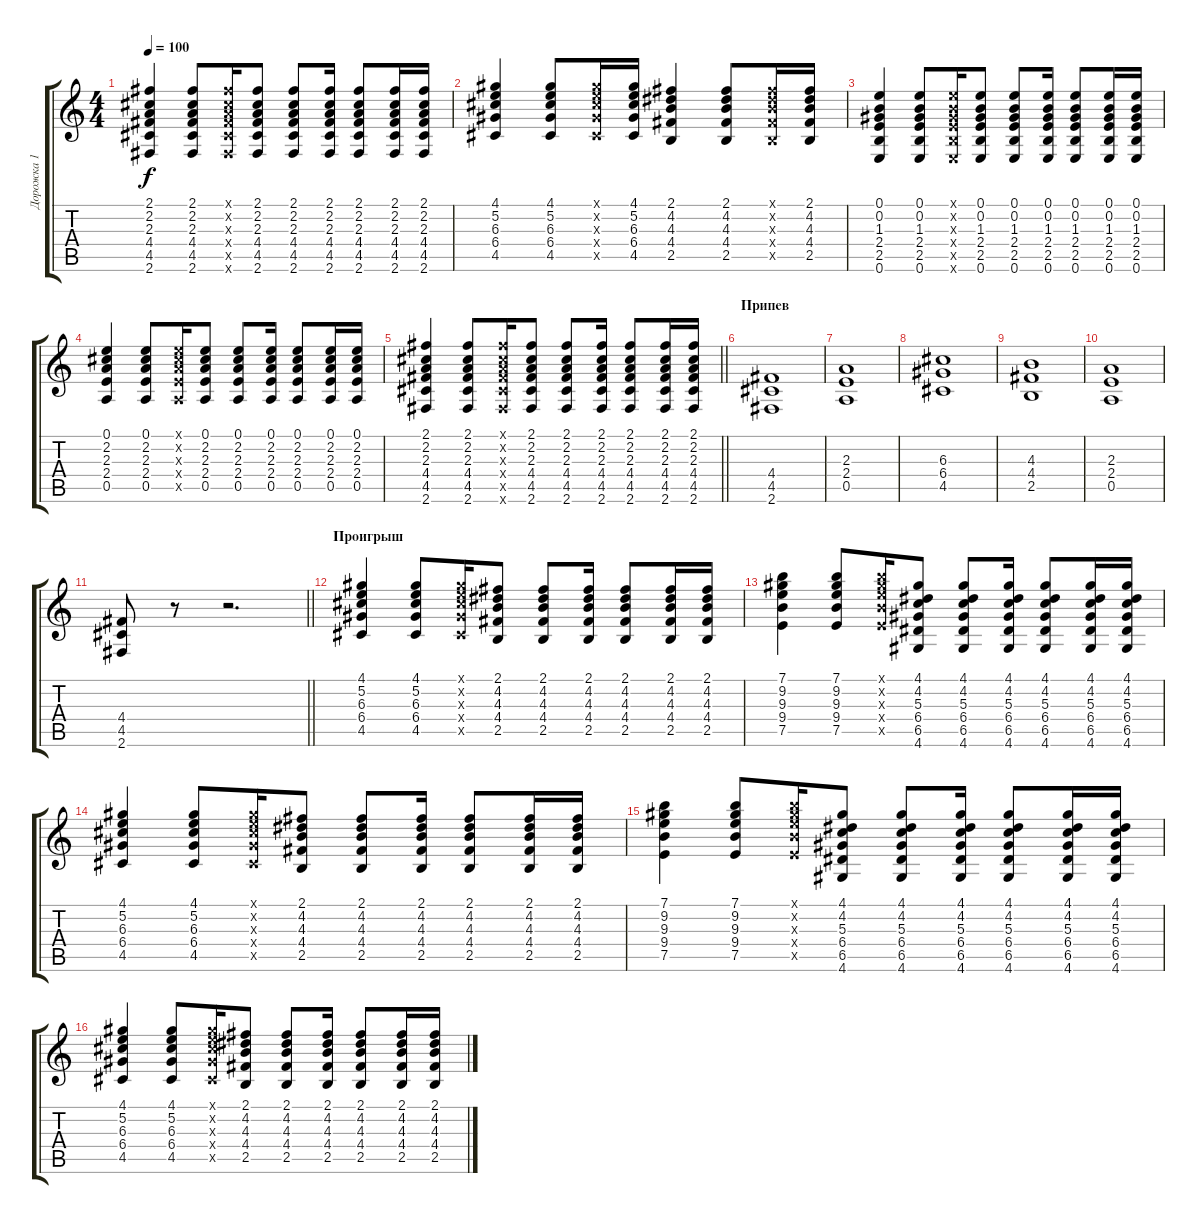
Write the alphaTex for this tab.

\track ("Дорожка 1" "Дорожка 1") {instrument acousticguitarsteel}
\staff {score tabs}
\tuning (E4 B3 G3 D3 A2 E2) {hide}
\ts (4 4)
\tempo 100
\clef g2
\ks c
(2.1 2.2 2.3 4.4 4.5 2.6).4{dy f} (2.1 2.2 2.3 4.4 4.5 2.6).8 (2.1{x} 2.2{x} 2.3{x} 4.4{x} 4.5{x} 2.6{x}).16 (2.1 2.2 2.3 4.4 4.5 2.6).8 (2.1 2.2 2.3 4.4 4.5 2.6).8 (2.1 2.2 2.3 4.4 4.5 2.6).16 (2.1 2.2 2.3 4.4 4.5 2.6).8 (2.1 2.2 2.3 4.4 4.5 2.6).16 (2.1 2.2 2.3 4.4 4.5 2.6).16 |
(4.1 5.2 6.3 6.4 4.5).4 (4.1 5.2 6.3 6.4 4.5).8 (4.1{x} 5.2{x} 6.3{x} 6.4{x} 4.5{x}).16 (4.1 5.2 6.3 6.4 4.5).16 (2.1 4.2 4.3 4.4 2.5).4 (2.1 4.2 4.3 4.4 2.5).8 (2.1{x} 4.2{x} 4.3{x} 4.4{x} 2.5{x}).16 (2.1 4.2 4.3 4.4 2.5).16 |
(0.1 0.2 1.3 2.4 2.5 0.6).4 (0.1 0.2 1.3 2.4 2.5 0.6).8 (0.1{x} 0.2{x} 1.3{x} 2.4{x} 2.5{x} 0.6{x}).16 (0.1 0.2 1.3 2.4 2.5 0.6).8 (0.1 0.2 1.3 2.4 2.5 0.6).8 (0.1 0.2 1.3 2.4 2.5 0.6).16 (0.1 0.2 1.3 2.4 2.5 0.6).8 (0.1 0.2 1.3 2.4 2.5 0.6).16 (0.1 0.2 1.3 2.4 2.5 0.6).16 |
(0.1 2.2 2.3 2.4 0.5).4 (0.1 2.2 2.3 2.4 0.5).8 (0.1{x} 2.2{x} 2.3{x} 2.4{x} 0.5{x}).16 (0.1 2.2 2.3 2.4 0.5).8 (0.1 2.2 2.3 2.4 0.5).8 (0.1 2.2 2.3 2.4 0.5).16 (0.1 2.2 2.3 2.4 0.5).8 (0.1 2.2 2.3 2.4 0.5).16 (0.1 2.2 2.3 2.4 0.5).16 |
\barLineRight lightlight
(2.1 2.2 2.3 4.4 4.5 2.6).4 (2.1 2.2 2.3 4.4 4.5 2.6).8 (2.1{x} 2.2{x} 2.3{x} 4.4{x} 4.5{x} 2.6{x}).16 (2.1 2.2 2.3 4.4 4.5 2.6).8 (2.1 2.2 2.3 4.4 4.5 2.6).8 (2.1 2.2 2.3 4.4 4.5 2.6).16 (2.1 2.2 2.3 4.4 4.5 2.6).8 (2.1 2.2 2.3 4.4 4.5 2.6).16 (2.1 2.2 2.3 4.4 4.5 2.6).16 |
\section ("" "Припев")
(4.4 4.5 2.6).1{volume 13 instrument distortionguitar} |
(2.3 2.4 0.5).1 |
(6.3 6.4 4.5).1 |
(4.3 4.4 2.5).1 |
(2.3 2.4 0.5).1 |
\barLineRight lightlight
(4.4 4.5 2.6).8 r.8 r.2{d} |
\section ("" "Проигрыш")
(4.1 5.2 6.3 6.4 4.5).4{volume 7 instrument acousticguitarsteel} (4.1 5.2 6.3 6.4 4.5).8 (4.1{x} 5.2{x} 6.3{x} 6.4{x} 4.5{x}).16 (2.1 4.2 4.3 4.4 2.5).8 (2.1 4.2 4.3 4.4 2.5).8 (2.1 4.2 4.3 4.4 2.5).16 (2.1 4.2 4.3 4.4 2.5).8 (2.1 4.2 4.3 4.4 2.5).16 (2.1 4.2 4.3 4.4 2.5).16 |
(7.1 9.2 9.3 9.4 7.5).4 (7.1 9.2 9.3 9.4 7.5).8 (7.1{x} 9.2{x} 9.3{x} 9.4{x} 7.5{x}).16 (4.1 4.2 5.3 6.4 6.5 4.6).8 (4.1 4.2 5.3 6.4 6.5 4.6).8 (4.1 4.2 5.3 6.4 6.5 4.6).16 (4.1 4.2 5.3 6.4 6.5 4.6).8 (4.1 4.2 5.3 6.4 6.5 4.6).16 (4.1 4.2 5.3 6.4 6.5 4.6).16 |
(4.1 5.2 6.3 6.4 4.5).4 (4.1 5.2 6.3 6.4 4.5).8 (4.1{x} 5.2{x} 6.3{x} 6.4{x} 4.5{x}).16 (2.1 4.2 4.3 4.4 2.5).8 (2.1 4.2 4.3 4.4 2.5).8 (2.1 4.2 4.3 4.4 2.5).16 (2.1 4.2 4.3 4.4 2.5).8 (2.1 4.2 4.3 4.4 2.5).16 (2.1 4.2 4.3 4.4 2.5).16 |
(7.1 9.2 9.3 9.4 7.5).4 (7.1 9.2 9.3 9.4 7.5).8 (7.1{x} 9.2{x} 9.3{x} 9.4{x} 7.5{x}).16 (4.1 4.2 5.3 6.4 6.5 4.6).8 (4.1 4.2 5.3 6.4 6.5 4.6).8 (4.1 4.2 5.3 6.4 6.5 4.6).16 (4.1 4.2 5.3 6.4 6.5 4.6).8 (4.1 4.2 5.3 6.4 6.5 4.6).16 (4.1 4.2 5.3 6.4 6.5 4.6).16 |
(4.1 5.2 6.3 6.4 4.5).4 (4.1 5.2 6.3 6.4 4.5).8 (4.1{x} 5.2{x} 6.3{x} 6.4{x} 4.5{x}).16 (2.1 4.2 4.3 4.4 2.5).8 (2.1 4.2 4.3 4.4 2.5).8 (2.1 4.2 4.3 4.4 2.5).16 (2.1 4.2 4.3 4.4 2.5).8 (2.1 4.2 4.3 4.4 2.5).16 (2.1 4.2 4.3 4.4 2.5).16
